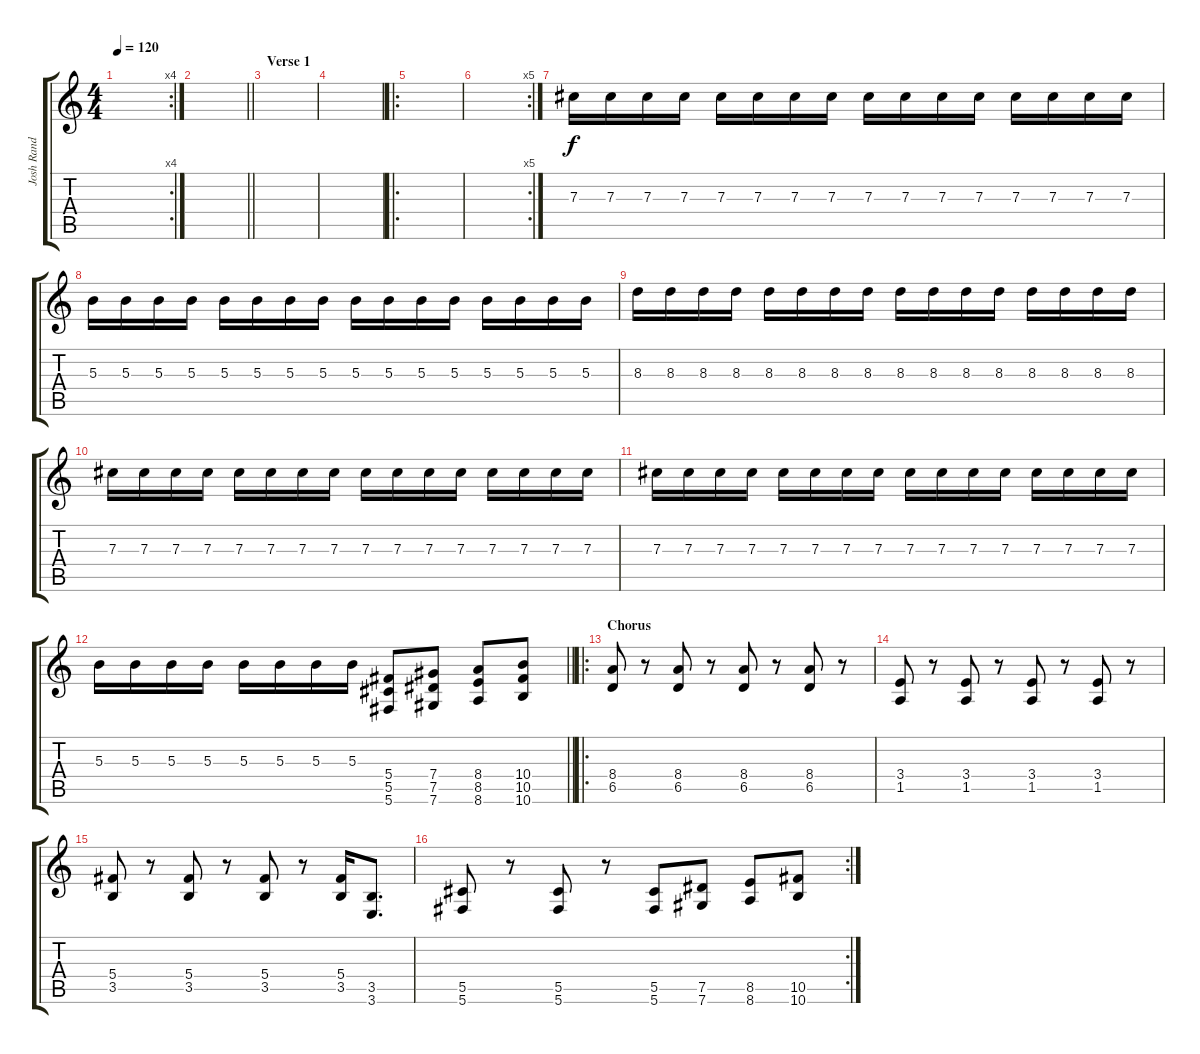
\track ("Josh Rand" "Josh Rand") {instrument distortionguitar}
\staff {score tabs}
\tuning (Eb4 Bb3 Gb3 Db3 Ab2 Db2) {hide}
\rc 4
\ts (4 4)
\tempo 120
\clef g2
\ks c
|
\barLineRight lightlight
|
\section ("" "Verse 1")
|
|
\ro
|
\rc 5
|
7.3.16 7.3.16 7.3.16 7.3.16 7.3.16 7.3.16 7.3.16 7.3.16 7.3.16 7.3.16 7.3.16 7.3.16 7.3.16 7.3.16 7.3.16 7.3.16 |
5.3.16 5.3.16 5.3.16 5.3.16 5.3.16 5.3.16 5.3.16 5.3.16 5.3.16 5.3.16 5.3.16 5.3.16 5.3.16 5.3.16 5.3.16 5.3.16 |
8.3.16 8.3.16 8.3.16 8.3.16 8.3.16 8.3.16 8.3.16 8.3.16 8.3.16 8.3.16 8.3.16 8.3.16 8.3.16 8.3.16 8.3.16 8.3.16 |
7.3.16 7.3.16 7.3.16 7.3.16 7.3.16 7.3.16 7.3.16 7.3.16 7.3.16 7.3.16 7.3.16 7.3.16 7.3.16 7.3.16 7.3.16 7.3.16 |
7.3.16 7.3.16 7.3.16 7.3.16 7.3.16 7.3.16 7.3.16 7.3.16 7.3.16 7.3.16 7.3.16 7.3.16 7.3.16 7.3.16 7.3.16 7.3.16 |
\barLineRight lightlight
5.3.16 5.3.16 5.3.16 5.3.16 5.3.16 5.3.16 5.3.16 5.3.16 (5.4 5.5 5.6).8 (7.4 7.5 7.6).8 (8.4 8.5 8.6).8 (10.4 10.5 10.6).8 |
\ro
\section ("" "Chorus")
(8.4 6.5).8 r.8 (8.4 6.5).8 r.8 (8.4 6.5).8 r.8 (8.4 6.5).8 r.8 |
(3.4 1.5).8 r.8 (3.4 1.5).8 r.8 (3.4 1.5).8 r.8 (3.4 1.5).8 r.8 |
(5.4 3.5).8 r.8 (5.4 3.5).8 r.8 (5.4 3.5).8 r.8 (5.4 3.5).16 (3.5 3.6).8{d} |
\rc 2
(5.5 5.6).8 r.8 (5.5 5.6).8 r.8 (5.5 5.6).8 (7.5 7.6).8 (8.5 8.6).8 (10.5 10.6).8
